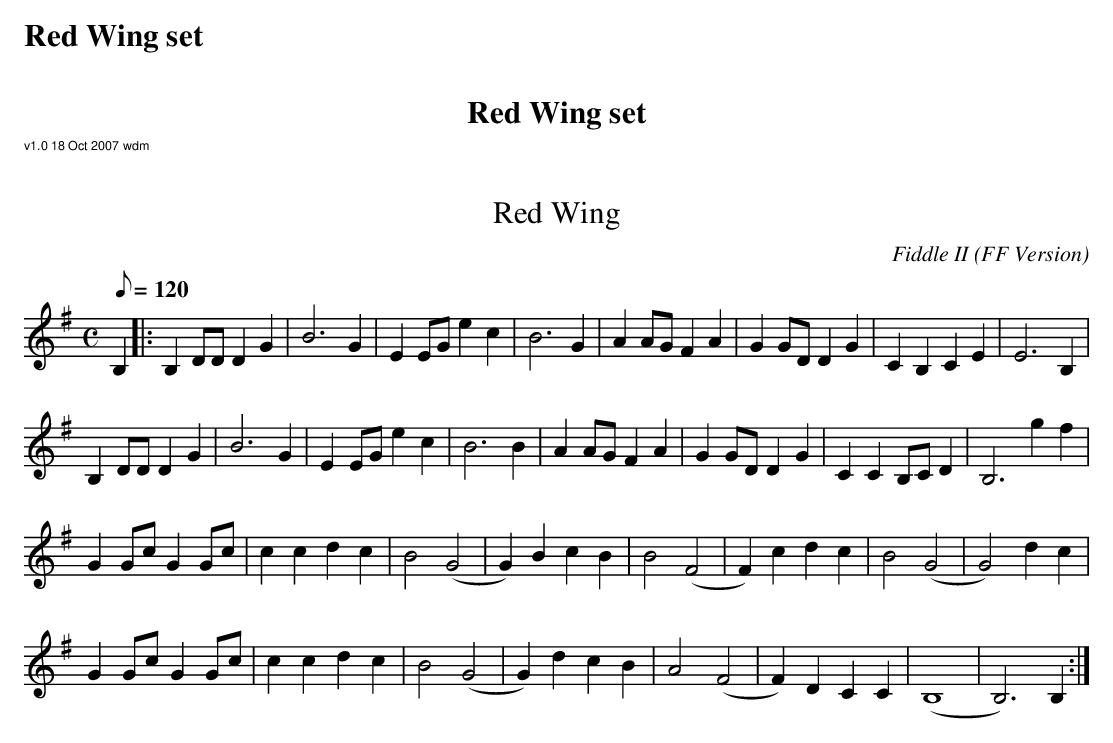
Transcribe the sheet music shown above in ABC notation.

X:1
T: Red Wing
O: Fiddle II (FF Version)
M: C
L: 1/8
Q: 120
K: Gmaj
B,2|:B,2 DD D2G2|B6G2    |E2 EG e2c2|B6G2      |\
     A2 AG F2A2      |G2 GD D2G2|C2B,2C2E2|E6B,2      |
     B,2 DD D2G2|B6G2    |E2 EG e2c2|B6B2      |\
     A2 AG F2A2      |G2 GD D2G2|C2C2 B,C D2|B,6 g2f2|
     G2 Gc G2 Gc|c2c2d2c2  |B4 (G4    |G2) B2c2B2|\
     B4 (F4         |F2) c2d2c2|B4 (G4    |G4) d2c2  |
     G2 Gc G2 Gc    |c2c2d2c2  |B4 (G4    |G2) d2c2B2|\
     A4 (F4         |F2) D2C2C2|(B,8       |B,6) B,2   :|
